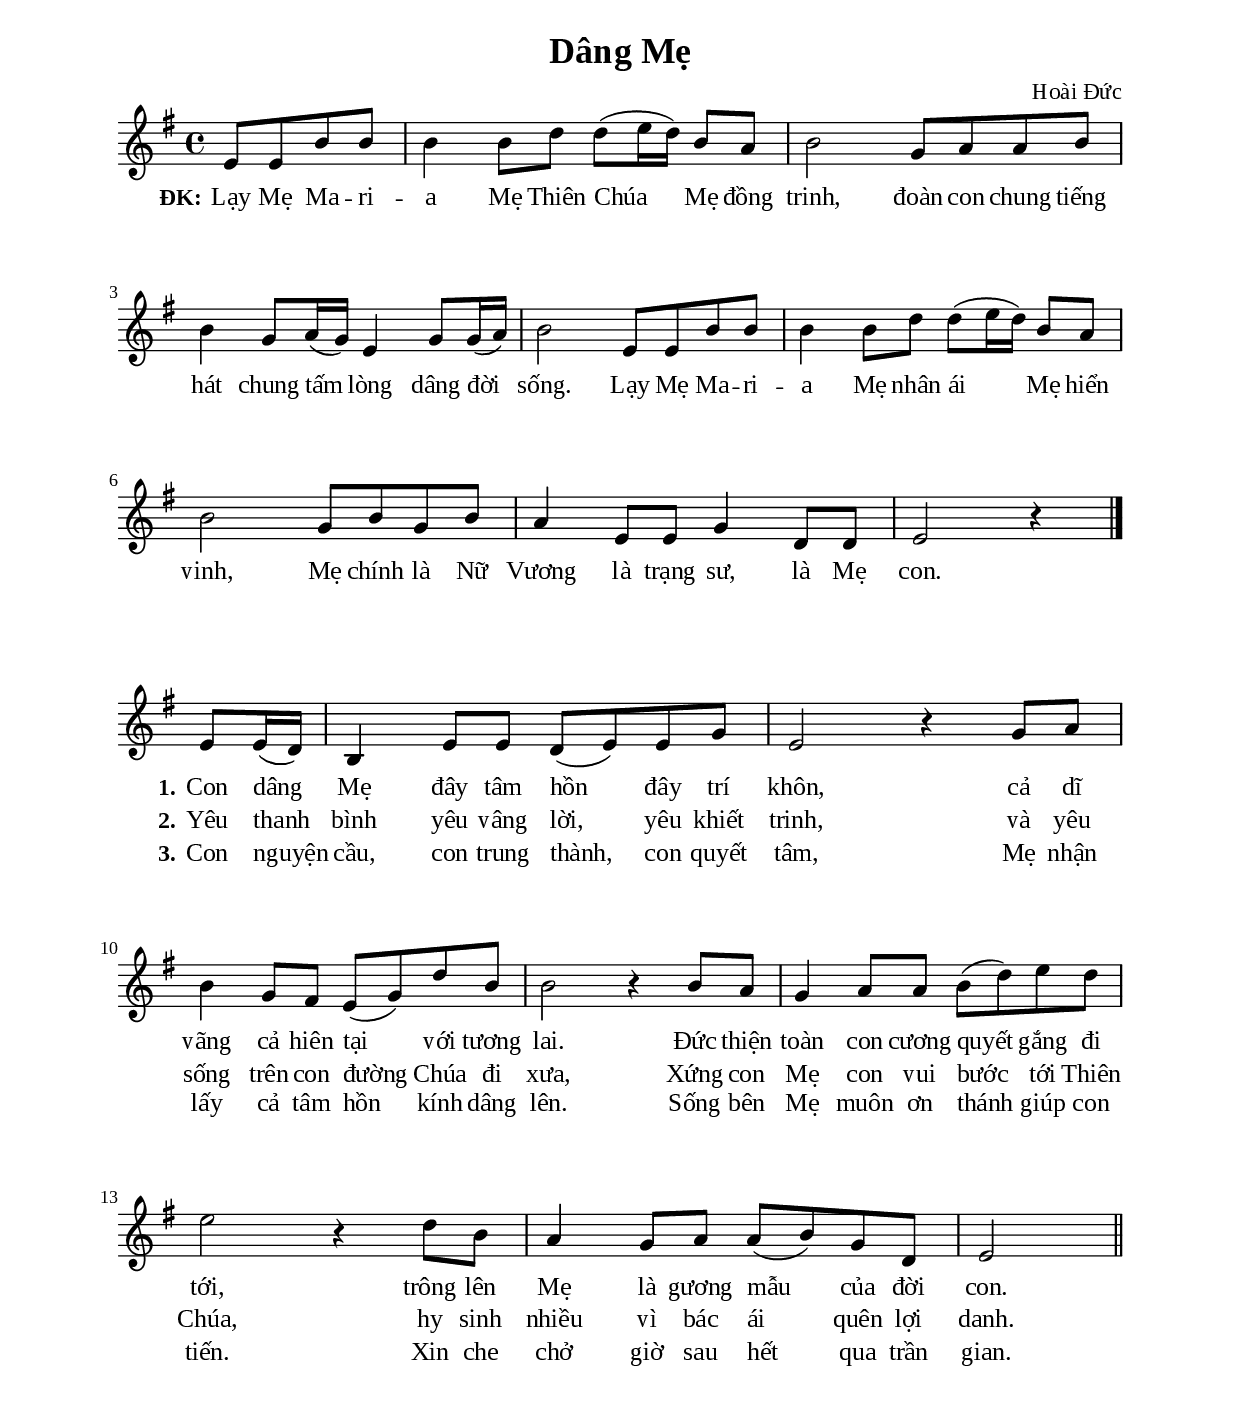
%%%%%%%%%%%%%%%%%%%%%%%%%%%%%
% Nội dung tài liệu
% 1. Cài đặt chung
% 2. Nhạc phiên khúc
% 3. Nhạc điệp khúc Soprano
% 4. Nhạc điệp khúc Basso
% 5. Lời phiên khúc
% 6. Lời điệp khúc
% 7. Bố trí
%%%%%%%%%%%%%%%%%%%%%%%%%%%%%

%%%%%%%%%%%%%%%%%%%%%%%%%%%%%
% 1. Cài đặt chung
%%%%%%%%%%%%%%%%%%%%%%%%%%%%%
\version "2.18.2"
\include "english.ly"

\header {
  title = "Dâng Mẹ"
  composer = "Hoài Đức"
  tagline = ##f
}

global = {
  \key g \major
  \time 4/4
}

\paper {
  #(set-paper-size "a4")
  top-margin = 15\mm
  bottom-margin = 15\mm
  left-margin = 20\mm
  right-margin = 20\mm
  indent = #0
  #(define fonts
	 (make-pango-font-tree "Liberation Serif"
	 		       "Liberation Serif"
			       "Liberation Serif"
			       (/ 20 20)))
}

%%%%%%%%%%%%%%%%%%%%%%%%%%%%%
% 2. Nhạc điệp khúc
%%%%%%%%%%%%%%%%%%%%%%%%%%%%%
sopChorus = \relative c' {
                    \partial 2 e8 e8 b'8 b8
  b4 b8 d8 d8(e16 d16) b8 a8 |
  b2 g8 a8 a8 b8 |
  b4 g8 a16(g16) e4 g8 g16(a16) |
  b2 e,8 e8 b'8 b8 |
  b4 b8 d8 d8(e16 d16) b8 a8 |
  b2 g8 b8 g8 b8 |
  a4 e8 e8 g4 d8 d8 |
                    e2 r4 \bar "|."
}

%%%%%%%%%%%%%%%%%%%%%%%%%%%%%
% 3. Nhạc phiên khúc
%%%%%%%%%%%%%%%%%%%%%%%%%%%%%
verseMusic = \relative c' {
  \set Score.currentBarNumber = #8
                    \partial 4 e8 e16(d16)
  b4 e8 e8 d8(e8) e8 g8 |
  e2 r4 g8 a8 |
  b4 g8 fs8 e8(g8) d'8 b8 |
  b2 r4 b8 a8 |
  g4 a8 a8 b8(d8) e8 d8 |
  e2 r4 d8 b8 |
  a4 g8 a8 a8(b8) g8 d8 |
                  e2 \bar "||"
}

%%%%%%%%%%%%%%%%%%%%%%%%%%%%%
% 4. Lời điệp khúc
%%%%%%%%%%%%%%%%%%%%%%%%%%%%%
choruslyric = \lyricmode {
  \set stanza = #"ĐK:"
   Lạy Mẹ Ma -- ri -- a Mẹ Thiên Chúa Mẹ đồng trinh, đoàn con chung tiếng hát chung tấm lòng dâng đời sống.
   Lạy Mẹ Ma -- ri -- a Mẹ nhân ái Mẹ hiển vinh, Mẹ chính là Nữ Vương là trạng sư, là Mẹ con.
}

%%%%%%%%%%%%%%%%%%%%%%%%%%%%%
% 5. Lời phiên khúc
%%%%%%%%%%%%%%%%%%%%%%%%%%%%%
verseOne = \lyricmode {
  \set stanza = #"1."
  Con dâng Mẹ đây tâm hồn đây trí khôn, cả dĩ vãng cả hiên tại với tương lai.
  Đức thiện toàn con cương quyết gắng đi tới, trông lên Mẹ là gương mẫu của đời con.
}

verseTwo = \lyricmode {
  \set stanza = #"2."
  Yêu thanh bình yêu vâng lời, yêu khiết trinh, và yêu sống trên con đường Chúa đi xưa,
  Xứng con Mẹ con vui bước tới Thiên Chúa, hy sinh nhiều vì bác ái quên lợi danh.
}

verseThree = \lyricmode {
  \set stanza = #"3."
  Con nguyện cầu, con trung thành, con quyết tâm, Mẹ nhận lấy cả tâm hồn kính dâng lên.
  Sống bên Mẹ muôn ơn thánh giúp con tiến. Xin che chở giờ sau hết qua trần gian.
}

%%%%%%%%%%%%%%%%%%%%%%%%%%%%%
% 6. Bố trí
%%%%%%%%%%%%%%%%%%%%%%%%%%%%%
\score {
  \new ChoirStaff <<
    \new Staff = chorus <<
      \new Voice = "sopranos" {
        \global \stemNeutral \sopChorus
      }
    >>
    \new Lyrics = sopranos
    \context Lyrics = sopranos \lyricsto sopranos \choruslyric
  >>
  \layout {
    \context {
      \Lyrics
      \override VerticalAxisGroup.staff-affinity = ##f
      \override VerticalAxisGroup.staff-staff-spacing =
        #'((basic-distance . 0)
	   (minimum-distance . 1)
	   (padding . 1))
    }
    \context {
      \Staff
      \override VerticalAxisGroup.staff-staff-spacing =
        #'((basic-distance . 0)
	   (minimum-distance . 1)
	   (padding . 1))
    }
  }
}

\score {
  \new ChoirStaff <<
    \new Staff = verses <<
      \new Voice = "verse" {
        \global \stemNeutral \verseMusic
      }
    >>
    \new Lyrics \lyricsto verse \verseOne
    \new Lyrics \lyricsto verse \verseTwo
    \new Lyrics \lyricsto verse \verseThree
  >>
  \layout {
    \context {
      \Lyrics
      \override VerticalAxisGroup.staff-affinity = ##f
      \override VerticalAxisGroup.staff-staff-spacing =
        #'((basic-distance . 0)
     (minimum-distance . 1)
     (padding . 1))
    }
    \context {
      \Staff
      \remove "Time_signature_engraver"
      \override VerticalAxisGroup.staff-staff-spacing =
        #'((basic-distance . 0)
     (minimum-distance . 1)
     (padding . 1))
    }
  }
}
